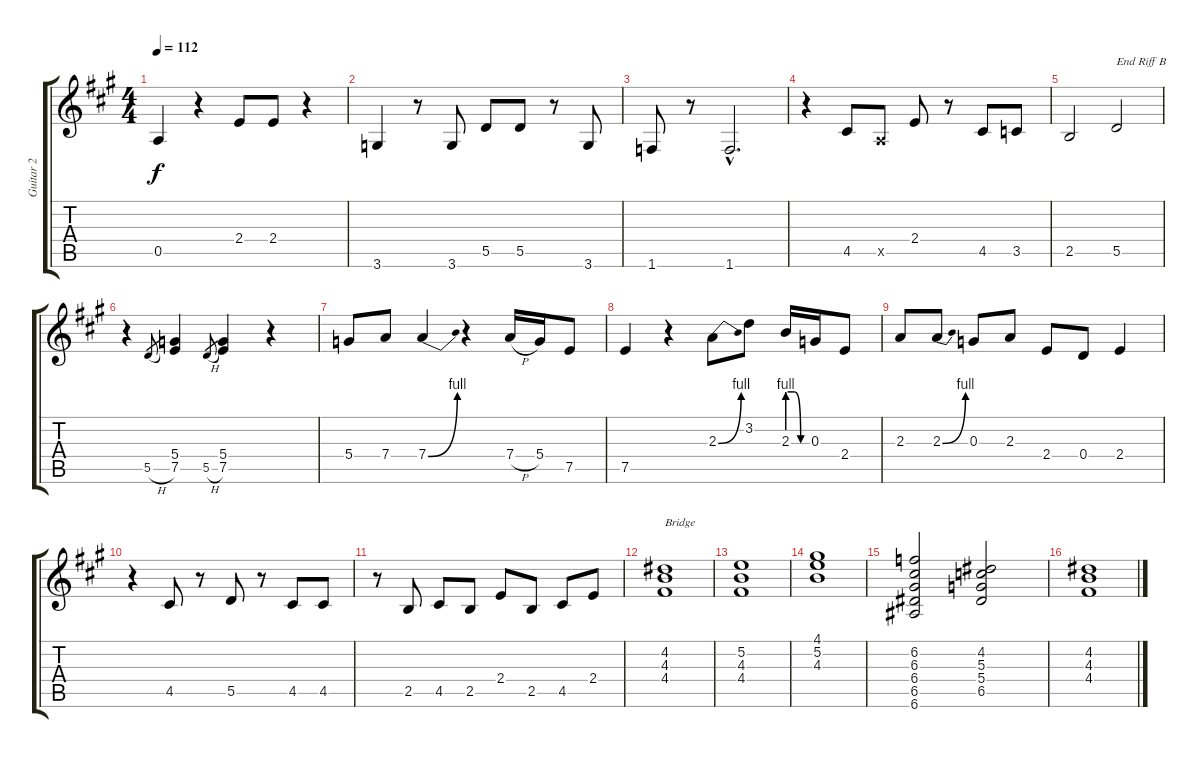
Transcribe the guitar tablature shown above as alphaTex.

\track ("Guitar 2" "Guitar 2") {instrument overdrivenguitar}
\staff {score tabs}
\tuning (E4 B3 G3 D3 A2 E2) {hide}
\ts (4 4)
\tempo 112
\clef g2
\ks a
0.5.4{dy f} r.4 2.4.8 2.4.8 r.4 |
3.6.4 r.8 3.6.8 5.5.8 5.5.8 r.8 3.6.8 |
1.6.8 r.8 1.6{hac}.2{d} |
r.4 4.5.8 0.5{x}.8 2.4.8 r.8 4.5.8 3.5.8 |
2.5.2 5.5.2{txt "End Riff B"} |
r.4 5.5{h}.8{gr} (5.4 7.5).4 5.5{h}.8{gr} (5.4 7.5).4 r.4 |
5.4.8 7.4.8 7.4{be (bend 0 0 60 4)}.4 r.4 7.4{h}.16 5.4.16 7.5.8 |
7.5.4 r.4 2.3{be (bend 0 0 60 4)}.8 3.2.8 2.3{be (custom 0 4 20 4 40 0 60 0)}.16 0.3.16 2.4.8 |
2.3.8 2.3{be (bend 0 0 60 4)}.8 0.3.8 2.3.8 2.4.8 0.4.8 2.4.4 |
r.4 4.5.8 r.8 5.5.8 r.8 4.5.8 4.5.8 |
r.8 2.5.8 4.5.8 2.5.8 2.4.8 2.5.8 4.5.8 2.4.8 |
(4.2 4.3 4.4).1{txt "Bridge"} |
(5.2 4.3 4.4).1 |
(4.1 5.2 4.3).1 |
(6.2 6.3 6.4 6.5 6.6).2 (4.2 5.3 5.4 6.5).2 |
(4.2 4.3 4.4).1
